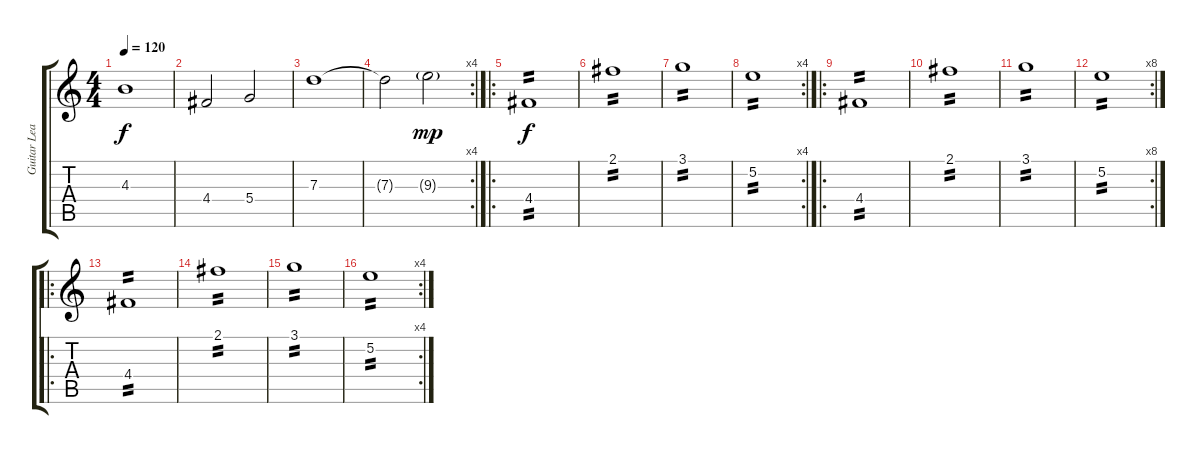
\track ("Guitar Lead" "Guitar Lea") {instrument distortionguitar}
\staff {score tabs}
\tuning (E4 B3 G3 D3 A2 E2) {hide}
\ts (4 4)
\tempo 120
\clef g2
\ks c
4.3.1{dy f} |
4.4.2 5.4.2 |
7.3.1 |
\rc 4
7.3{t}.2 9.3{g}.2{dy mp} |
\ro
4.4.1{tp 2 dy f} |
2.1.1{tp 2} |
3.1.1{tp 2} |
\rc 4
5.2.1{tp 2} |
\ro
4.4.1{tp 2} |
2.1.1{tp 2} |
3.1.1{tp 2} |
\rc 8
5.2.1{tp 2} |
\ro
4.4.1{tp 2} |
2.1.1{tp 2} |
3.1.1{tp 2} |
\rc 4
5.2.1{tp 2}
